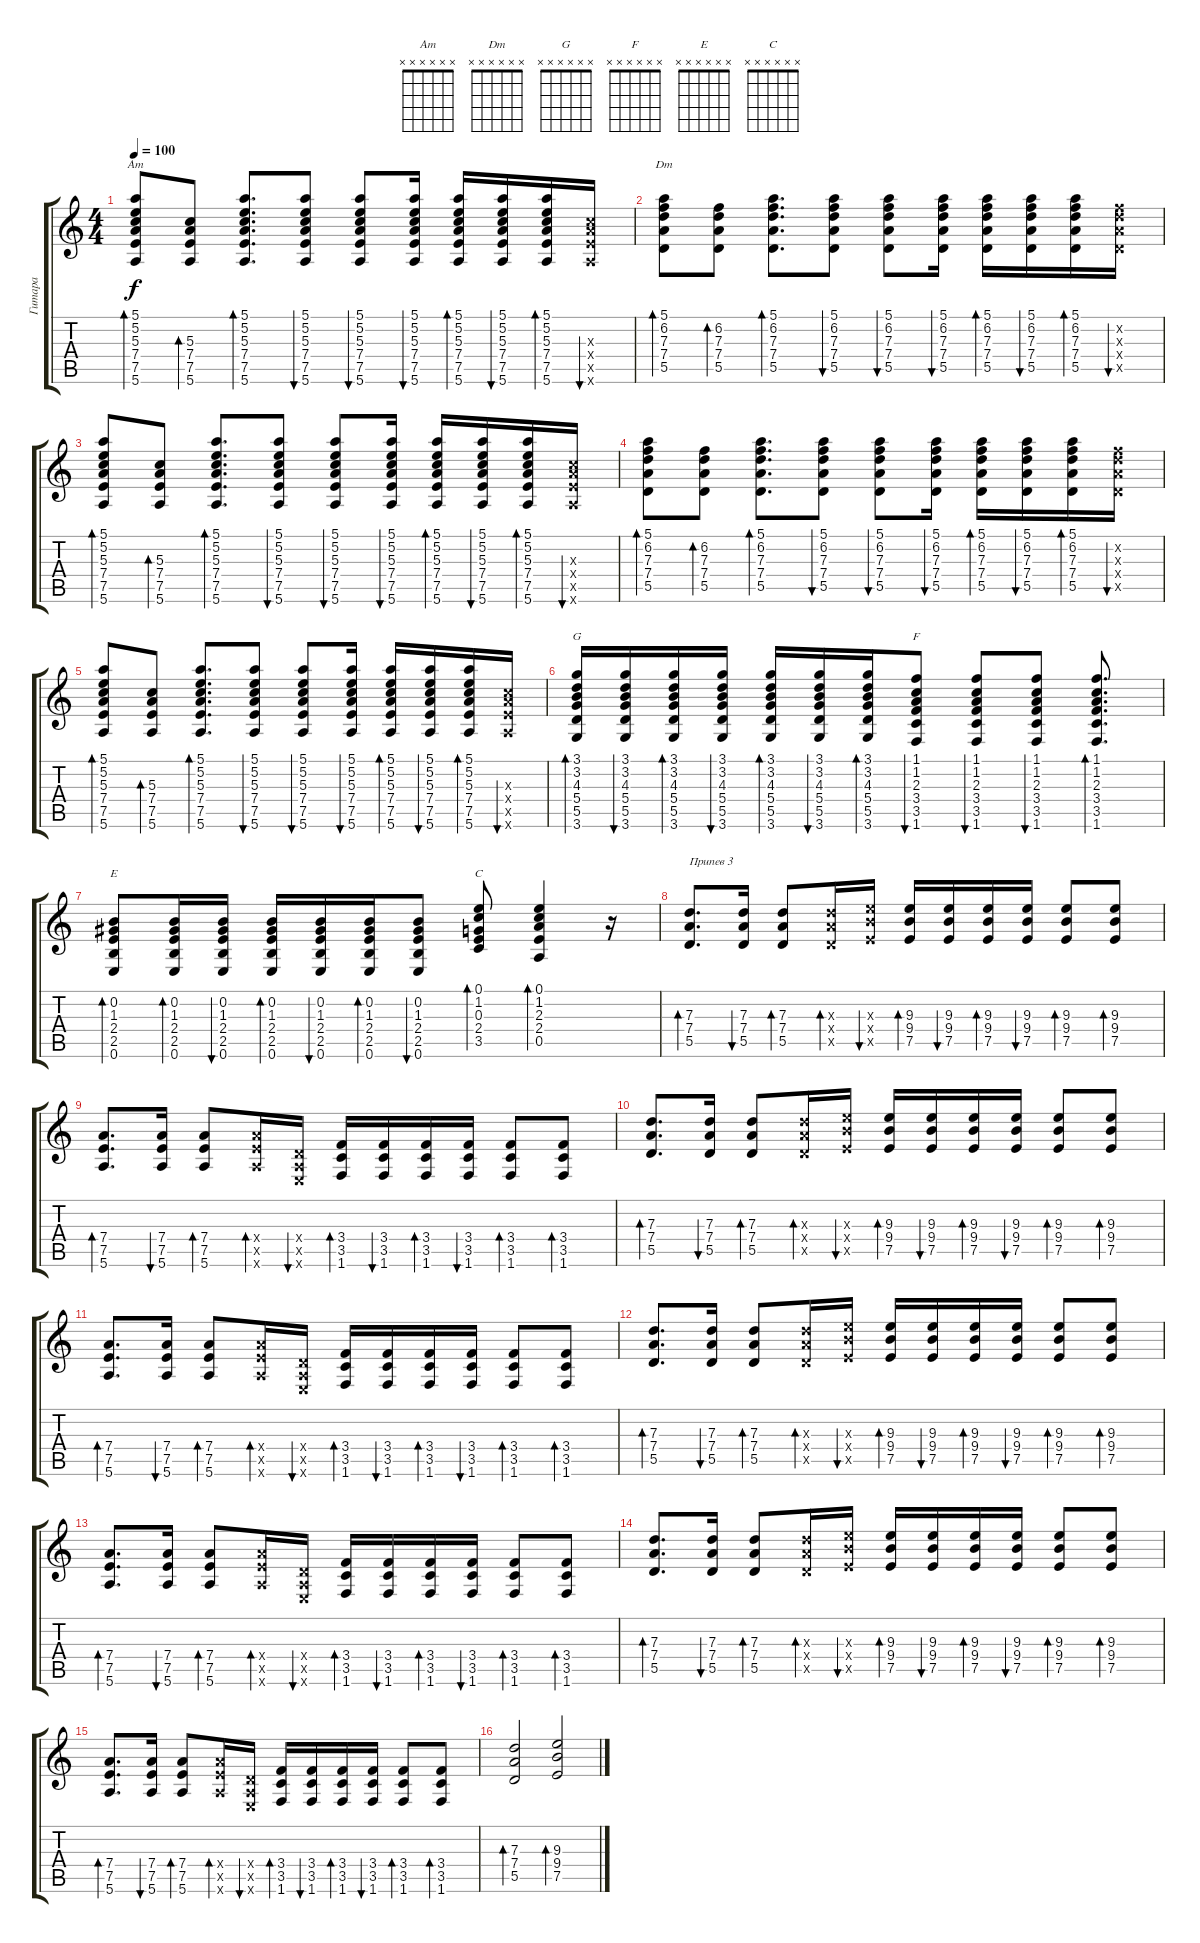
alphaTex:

\track ("Гитара" "Гитара") {instrument distortionguitar}
\staff {score tabs}
\tuning (E4 B3 G3 D3 A2 E2) {hide}
\chord ("Am" x x x x x x)
\chord ("Dm" x x x x x x)
\chord ("G" x x x x x x)
\chord ("F" x x x x x x)
\chord ("E" x x x x x x)
\chord ("C" x x x x x x)
\ts (4 4)
\tempo 100
\clef g2
\ks c
(5.1 5.2 5.3 7.4 7.5 5.6).8{bd 60 ch "Am" dy f} (5.3 7.4 7.5 5.6).8{bd 60} (5.1 5.2 5.3 7.4 7.5 5.6).8{d bd 60} (5.1 5.2 5.3 7.4 7.5 5.6).8{bu 60} (5.1 5.2 5.3 7.4 7.5 5.6).8{bu 60} (5.1 5.2 5.3 7.4 7.5 5.6).16{bu 60} (5.1 5.2 5.3 7.4 7.5 5.6).16{bd 60} (5.1 5.2 5.3 7.4 7.5 5.6).16{bu 60} (5.1 5.2 5.3 7.4 7.5 5.6).16{bd 60} (5.3{x} 7.4{x} 7.5{x} 5.6{x}).16{bu 60} |
(5.1 6.2 7.3 7.4 5.5).8{bd 60 ch "Dm"} (6.2 7.3 7.4 5.5).8{bd 60} (5.1 6.2 7.3 7.4 5.5).8{d bd 60} (5.1 6.2 7.3 7.4 5.5).8{bu 60} (5.1 6.2 7.3 7.4 5.5).8{bu 60} (5.1 6.2 7.3 7.4 5.5).16{bu 60} (5.1 6.2 7.3 7.4 5.5).16{bd 60} (5.1 6.2 7.3 7.4 5.5).16{bu 60} (5.1 6.2 7.3 7.4 5.5).16{bd 60} (6.2{x} 7.3{x} 7.4{x} 5.5{x}).16{bu 60} |
(5.1 5.2 5.3 7.4 7.5 5.6).8{bd 60} (5.3 7.4 7.5 5.6).8{bd 60} (5.1 5.2 5.3 7.4 7.5 5.6).8{d bd 60} (5.1 5.2 5.3 7.4 7.5 5.6).8{bu 60} (5.1 5.2 5.3 7.4 7.5 5.6).8{bu 60} (5.1 5.2 5.3 7.4 7.5 5.6).16{bu 60} (5.1 5.2 5.3 7.4 7.5 5.6).16{bd 60} (5.1 5.2 5.3 7.4 7.5 5.6).16{bu 60} (5.1 5.2 5.3 7.4 7.5 5.6).16{bd 60} (5.3{x} 7.4{x} 7.5{x} 5.6{x}).16{bu 60} |
(5.1 6.2 7.3 7.4 5.5).8{bd 60} (6.2 7.3 7.4 5.5).8{bd 60} (5.1 6.2 7.3 7.4 5.5).8{d bd 60} (5.1 6.2 7.3 7.4 5.5).8{bu 60} (5.1 6.2 7.3 7.4 5.5).8{bu 60} (5.1 6.2 7.3 7.4 5.5).16{bu 60} (5.1 6.2 7.3 7.4 5.5).16{bd 60} (5.1 6.2 7.3 7.4 5.5).16{bu 60} (5.1 6.2 7.3 7.4 5.5).16{bd 60} (6.2{x} 7.3{x} 7.4{x} 5.5{x}).16{bu 60} |
(5.1 5.2 5.3 7.4 7.5 5.6).8{bd 60} (5.3 7.4 7.5 5.6).8{bd 60} (5.1 5.2 5.3 7.4 7.5 5.6).8{d bd 60} (5.1 5.2 5.3 7.4 7.5 5.6).8{bu 60} (5.1 5.2 5.3 7.4 7.5 5.6).8{bu 60} (5.1 5.2 5.3 7.4 7.5 5.6).16{bu 60} (5.1 5.2 5.3 7.4 7.5 5.6).16{bd 60} (5.1 5.2 5.3 7.4 7.5 5.6).16{bu 60} (5.1 5.2 5.3 7.4 7.5 5.6).16{bd 60} (5.3{x} 7.4{x} 7.5{x} 5.6{x}).16{bu 60} |
(3.1 3.2 4.3 5.4 5.5 3.6).16{bd 60 ch "G"} (3.1 3.2 4.3 5.4 5.5 3.6).16{bu 60} (3.1 3.2 4.3 5.4 5.5 3.6).16{bd 60} (3.1 3.2 4.3 5.4 5.5 3.6).16{bu 60} (3.1 3.2 4.3 5.4 5.5 3.6).16{bd 60} (3.1 3.2 4.3 5.4 5.5 3.6).16{bu 60} (3.1 3.2 4.3 5.4 5.5 3.6).16{bd 60} (1.1 1.2 2.3 3.4 3.5 1.6).8{bu 60 ch "F"} (1.1 1.2 2.3 3.4 3.5 1.6).8{bu 60} (1.1 1.2 2.3 3.4 3.5 1.6).8{bu 60} (1.1 1.2 2.3 3.4 3.5 1.6).8{d bd 60} |
(0.2 1.3 2.4 2.5 0.6).8{bd 60 ch "E"} (0.2 1.3 2.4 2.5 0.6).16{bd 60} (0.2 1.3 2.4 2.5 0.6).16{bu 60} (0.2 1.3 2.4 2.5 0.6).16{bd 60} (0.2 1.3 2.4 2.5 0.6).16{bu 60} (0.2 1.3 2.4 2.5 0.6).16{bd 60} (0.2 1.3 2.4 2.5 0.6).8{bu 60} (0.1 1.2 0.3 2.4 3.5).8{bd 60 ch "C"} (0.1 1.2 2.3 2.4 0.5).4{bd 60} r.16 |
(7.3 7.4 5.5).8{d bd 60 txt "Припев 3" volume 13 instrument distortionguitar} (7.3 7.4 5.5).16{bu 60} (7.3 7.4 5.5).8{bd 60} (7.3{x} 7.4{x} 5.5{x}).16{bd 60} (9.3{x} 9.4{x} 7.5{x}).16{bu 60} (9.3 9.4 7.5).16{bd 60} (9.3 9.4 7.5).16{bu 60} (9.3 9.4 7.5).16{bd 60} (9.3 9.4 7.5).16{bu 60} (9.3 9.4 7.5).8{bd 60} (9.3 9.4 7.5).8{bd 60} |
(7.4 7.5 5.6).8{d bd 60} (7.4 7.5 5.6).16{bu 60} (7.4 7.5 5.6).8{bd 60} (7.4{x} 7.5{x} 5.6{x}).16{bd 60} (0.4{x} 0.5{x} 0.6{x}).16{bu 60} (3.4 3.5 1.6).16{bd 60} (3.4 3.5 1.6).16{bu 60} (3.4 3.5 1.6).16{bd 60} (3.4 3.5 1.6).16{bu 60} (3.4 3.5 1.6).8{bd 60} (3.4 3.5 1.6).8{bd 60} |
(7.3 7.4 5.5).8{d bd 60} (7.3 7.4 5.5).16{bu 60} (7.3 7.4 5.5).8{bd 60} (7.3{x} 7.4{x} 5.5{x}).16{bd 60} (9.3{x} 9.4{x} 7.5{x}).16{bu 60} (9.3 9.4 7.5).16{bd 60} (9.3 9.4 7.5).16{bu 60} (9.3 9.4 7.5).16{bd 60} (9.3 9.4 7.5).16{bu 60} (9.3 9.4 7.5).8{bd 60} (9.3 9.4 7.5).8{bd 60} |
(7.4 7.5 5.6).8{d bd 60} (7.4 7.5 5.6).16{bu 60} (7.4 7.5 5.6).8{bd 60} (7.4{x} 7.5{x} 5.6{x}).16{bd 60} (0.4{x} 0.5{x} 0.6{x}).16{bu 60} (3.4 3.5 1.6).16{bd 60} (3.4 3.5 1.6).16{bu 60} (3.4 3.5 1.6).16{bd 60} (3.4 3.5 1.6).16{bu 60} (3.4 3.5 1.6).8{bd 60} (3.4 3.5 1.6).8{bd 60} |
(7.3 7.4 5.5).8{d bd 60} (7.3 7.4 5.5).16{bu 60} (7.3 7.4 5.5).8{bd 60} (7.3{x} 7.4{x} 5.5{x}).16{bd 60} (9.3{x} 9.4{x} 7.5{x}).16{bu 60} (9.3 9.4 7.5).16{bd 60} (9.3 9.4 7.5).16{bu 60} (9.3 9.4 7.5).16{bd 60} (9.3 9.4 7.5).16{bu 60} (9.3 9.4 7.5).8{bd 60} (9.3 9.4 7.5).8{bd 60} |
(7.4 7.5 5.6).8{d bd 60} (7.4 7.5 5.6).16{bu 60} (7.4 7.5 5.6).8{bd 60} (7.4{x} 7.5{x} 5.6{x}).16{bd 60} (0.4{x} 0.5{x} 0.6{x}).16{bu 60} (3.4 3.5 1.6).16{bd 60} (3.4 3.5 1.6).16{bu 60} (3.4 3.5 1.6).16{bd 60} (3.4 3.5 1.6).16{bu 60} (3.4 3.5 1.6).8{bd 60} (3.4 3.5 1.6).8{bd 60} |
(7.3 7.4 5.5).8{d bd 60} (7.3 7.4 5.5).16{bu 60} (7.3 7.4 5.5).8{bd 60} (7.3{x} 7.4{x} 5.5{x}).16{bd 60} (9.3{x} 9.4{x} 7.5{x}).16{bu 60} (9.3 9.4 7.5).16{bd 60} (9.3 9.4 7.5).16{bu 60} (9.3 9.4 7.5).16{bd 60} (9.3 9.4 7.5).16{bu 60} (9.3 9.4 7.5).8{bd 60} (9.3 9.4 7.5).8{bd 60} |
(7.4 7.5 5.6).8{d bd 60} (7.4 7.5 5.6).16{bu 60} (7.4 7.5 5.6).8{bd 60} (7.4{x} 7.5{x} 5.6{x}).16{bd 60} (0.4{x} 0.5{x} 0.6{x}).16{bu 60} (3.4 3.5 1.6).16{bd 60} (3.4 3.5 1.6).16{bu 60} (3.4 3.5 1.6).16{bd 60} (3.4 3.5 1.6).16{bu 60} (3.4 3.5 1.6).8{bd 60} (3.4 3.5 1.6).8{bd 60} |
(7.3 7.4 5.5).2{bd 60} (9.3 9.4 7.5).2{bd 60}
